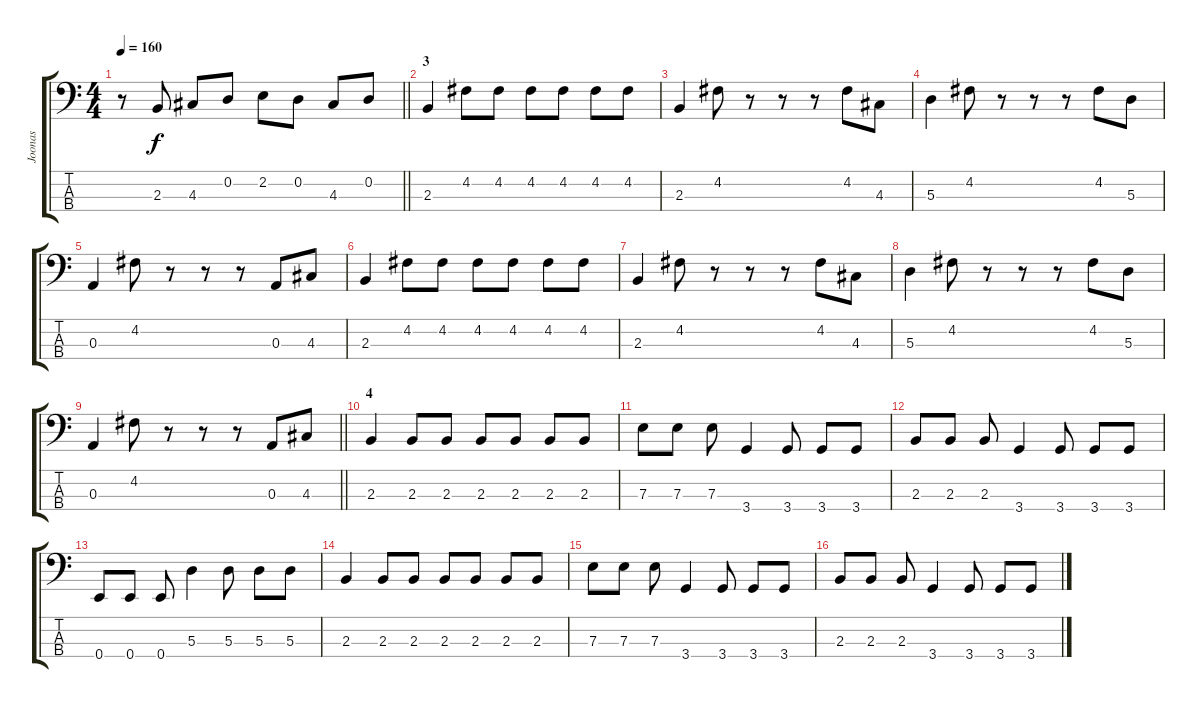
\track ("Joonas" "Joonas") {instrument electricbasspick}
\staff {score tabs}
\tuning (G2 D2 A1 E1) {hide}
\ts (4 4)
\tempo 160
\clef f4
\barLineRight lightlight
\ks c
r.8{dy f} 2.3.8 4.3.8 0.2.8 2.2.8 0.2.8 4.3.8 0.2.8 |
\section ("" "3")
2.3.4 4.2.8 4.2.8 4.2.8 4.2.8 4.2.8 4.2.8 |
2.3.4 4.2.8 r.8 r.8 r.8 4.2.8 4.3.8 |
5.3.4 4.2.8 r.8 r.8 r.8 4.2.8 5.3.8 |
0.3.4 4.2.8 r.8 r.8 r.8 0.3.8 4.3.8 |
2.3.4 4.2.8 4.2.8 4.2.8 4.2.8 4.2.8 4.2.8 |
2.3.4 4.2.8 r.8 r.8 r.8 4.2.8 4.3.8 |
5.3.4 4.2.8 r.8 r.8 r.8 4.2.8 5.3.8 |
\barLineRight lightlight
0.3.4 4.2.8 r.8 r.8 r.8 0.3.8 4.3.8 |
\section ("" "4")
2.3.4 2.3.8 2.3.8 2.3.8 2.3.8 2.3.8 2.3.8 |
7.3.8 7.3.8 7.3.8 3.4.4 3.4.8 3.4.8 3.4.8 |
2.3.8 2.3.8 2.3.8 3.4.4 3.4.8 3.4.8 3.4.8 |
0.4.8 0.4.8 0.4.8 5.3.4 5.3.8 5.3.8 5.3.8 |
2.3.4 2.3.8 2.3.8 2.3.8 2.3.8 2.3.8 2.3.8 |
7.3.8 7.3.8 7.3.8 3.4.4 3.4.8 3.4.8 3.4.8 |
2.3.8 2.3.8 2.3.8 3.4.4 3.4.8 3.4.8 3.4.8
